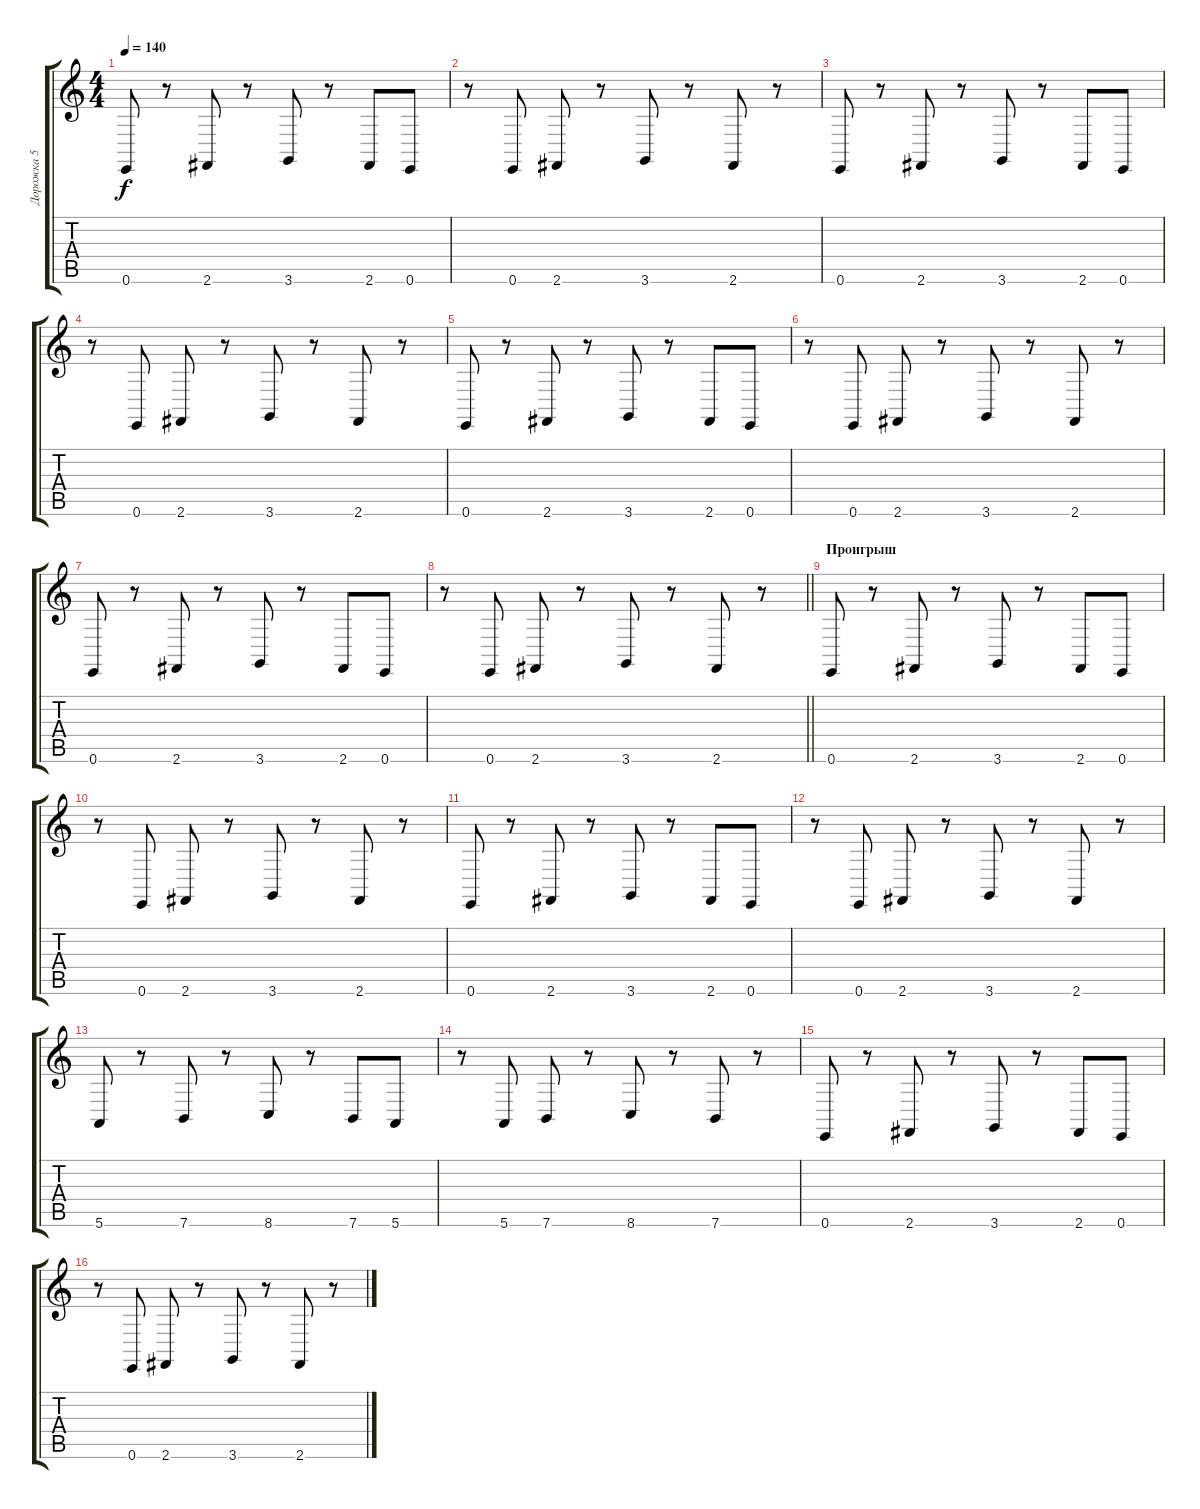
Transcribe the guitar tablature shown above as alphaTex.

\track ("Дорожка 5" "Дорожка 5") {instrument marimba}
\staff {score tabs}
\tuning (E4 B3 G3 D3 A2 E2) {hide}
\ts (4 4)
\tempo 140
\clef g2
\ks c
0.6.8{dy f} r.8 2.6.8 r.8 3.6.8 r.8 2.6.8 0.6.8 |
r.8 0.6.8 2.6.8 r.8 3.6.8 r.8 2.6.8 r.8 |
0.6.8{instrument musicbox} r.8 2.6.8 r.8 3.6.8 r.8 2.6.8 0.6.8 |
r.8 0.6.8 2.6.8 r.8 3.6.8 r.8 2.6.8 r.8 |
0.6.8 r.8 2.6.8 r.8 3.6.8 r.8 2.6.8 0.6.8 |
r.8 0.6.8 2.6.8 r.8 3.6.8 r.8 2.6.8 r.8 |
0.6.8{instrument musicbox} r.8 2.6.8 r.8 3.6.8 r.8 2.6.8 0.6.8 |
\barLineRight lightlight
r.8 0.6.8 2.6.8 r.8 3.6.8 r.8 2.6.8 r.8 |
\section ("" "Проигрыш")
0.6.8{instrument musicbox} r.8 2.6.8 r.8 3.6.8 r.8 2.6.8 0.6.8 |
r.8 0.6.8 2.6.8 r.8 3.6.8 r.8 2.6.8 r.8 |
0.6.8 r.8 2.6.8 r.8 3.6.8 r.8 2.6.8 0.6.8 |
r.8 0.6.8 2.6.8 r.8 3.6.8 r.8 2.6.8 r.8 |
5.6.8 r.8 7.6.8 r.8 8.6.8 r.8 7.6.8 5.6.8 |
r.8 5.6.8 7.6.8 r.8 8.6.8 r.8 7.6.8 r.8 |
0.6.8{instrument musicbox} r.8 2.6.8 r.8 3.6.8 r.8 2.6.8 0.6.8 |
r.8 0.6.8 2.6.8 r.8 3.6.8 r.8 2.6.8 r.8
